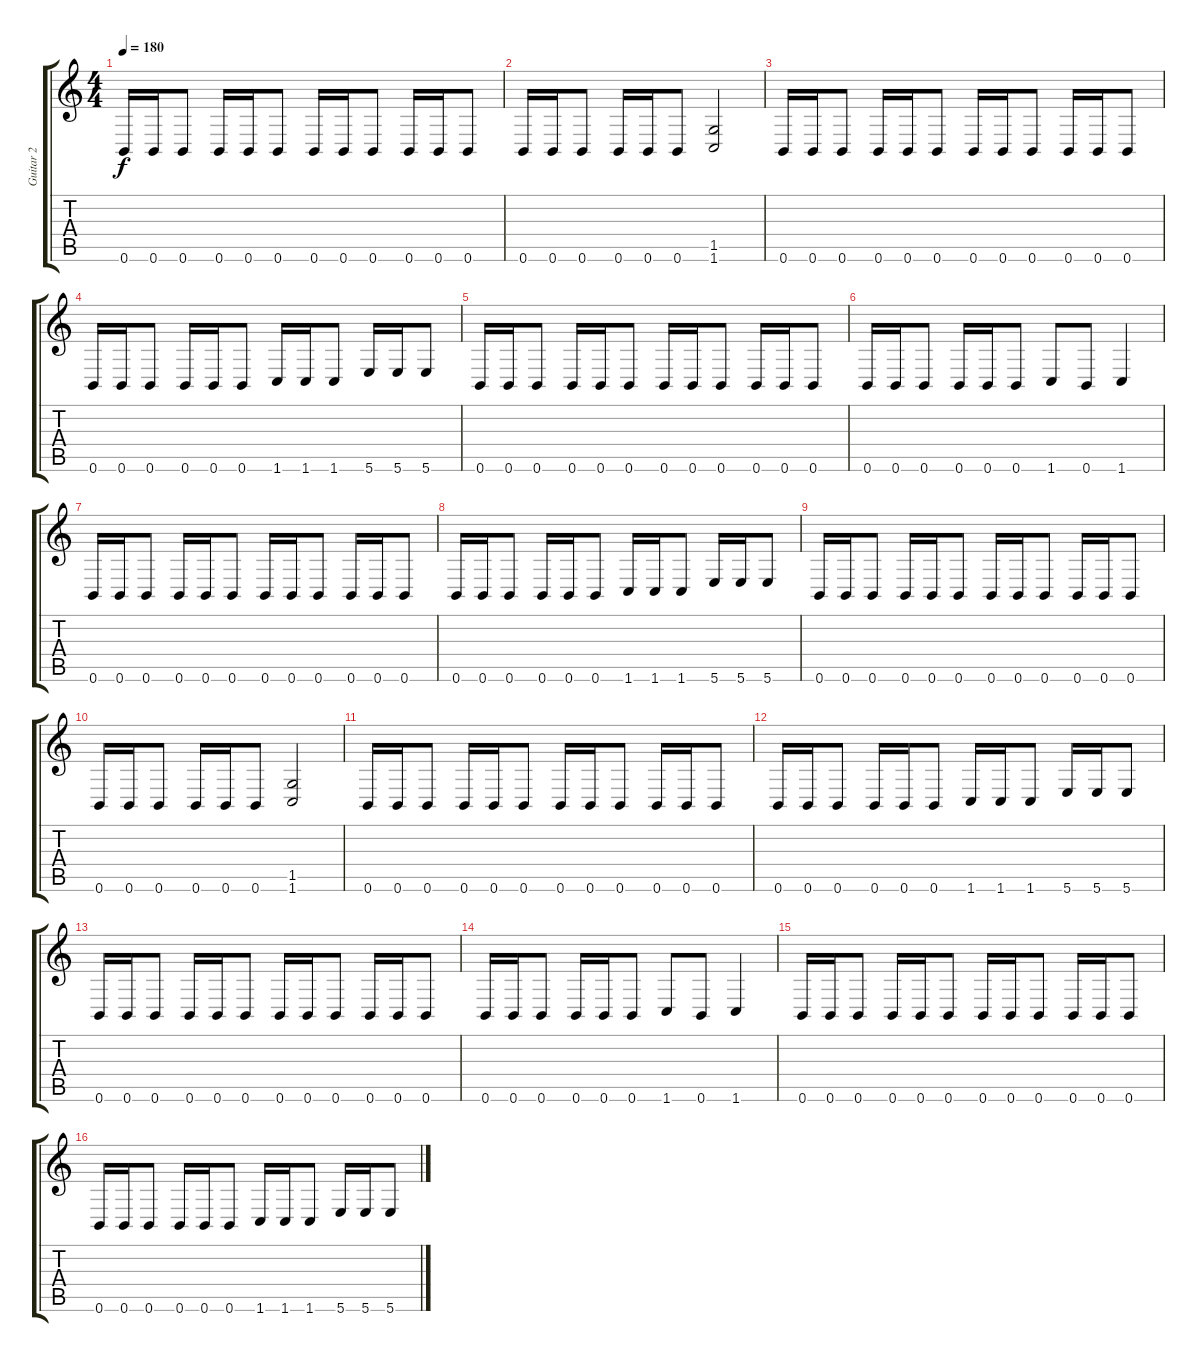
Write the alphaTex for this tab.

\track ("Guitar 2" "Guitar 2") {instrument distortionguitar}
\staff {score tabs}
\tuning (Db4 Ab3 E3 B2 Gb2 B1) {hide}
\ts (4 4)
\tempo 180
\clef g2
\ks c
0.6.16{dy f} 0.6.16 0.6.8 0.6.16 0.6.16 0.6.8 0.6.16 0.6.16 0.6.8 0.6.16 0.6.16 0.6.8 |
0.6.16 0.6.16 0.6.8 0.6.16 0.6.16 0.6.8 (1.5 1.6).2 |
0.6.16 0.6.16 0.6.8 0.6.16 0.6.16 0.6.8 0.6.16 0.6.16 0.6.8 0.6.16 0.6.16 0.6.8 |
0.6.16 0.6.16 0.6.8 0.6.16 0.6.16 0.6.8 1.6.16 1.6.16 1.6.8 5.6.16 5.6.16 5.6.8 |
0.6.16 0.6.16 0.6.8 0.6.16 0.6.16 0.6.8 0.6.16 0.6.16 0.6.8 0.6.16 0.6.16 0.6.8 |
0.6.16 0.6.16 0.6.8 0.6.16 0.6.16 0.6.8 1.6.8 0.6.8 1.6.4 |
0.6.16 0.6.16 0.6.8 0.6.16 0.6.16 0.6.8 0.6.16 0.6.16 0.6.8 0.6.16 0.6.16 0.6.8 |
0.6.16 0.6.16 0.6.8 0.6.16 0.6.16 0.6.8 1.6.16 1.6.16 1.6.8 5.6.16 5.6.16 5.6.8 |
0.6.16 0.6.16 0.6.8 0.6.16 0.6.16 0.6.8 0.6.16 0.6.16 0.6.8 0.6.16 0.6.16 0.6.8 |
0.6.16 0.6.16 0.6.8 0.6.16 0.6.16 0.6.8 (1.5 1.6).2 |
0.6.16 0.6.16 0.6.8 0.6.16 0.6.16 0.6.8 0.6.16 0.6.16 0.6.8 0.6.16 0.6.16 0.6.8 |
0.6.16 0.6.16 0.6.8 0.6.16 0.6.16 0.6.8 1.6.16 1.6.16 1.6.8 5.6.16 5.6.16 5.6.8 |
0.6.16 0.6.16 0.6.8 0.6.16 0.6.16 0.6.8 0.6.16 0.6.16 0.6.8 0.6.16 0.6.16 0.6.8 |
0.6.16 0.6.16 0.6.8 0.6.16 0.6.16 0.6.8 1.6.8 0.6.8 1.6.4 |
0.6.16 0.6.16 0.6.8 0.6.16 0.6.16 0.6.8 0.6.16 0.6.16 0.6.8 0.6.16 0.6.16 0.6.8 |
0.6.16 0.6.16 0.6.8 0.6.16 0.6.16 0.6.8 1.6.16 1.6.16 1.6.8 5.6.16 5.6.16 5.6.8
